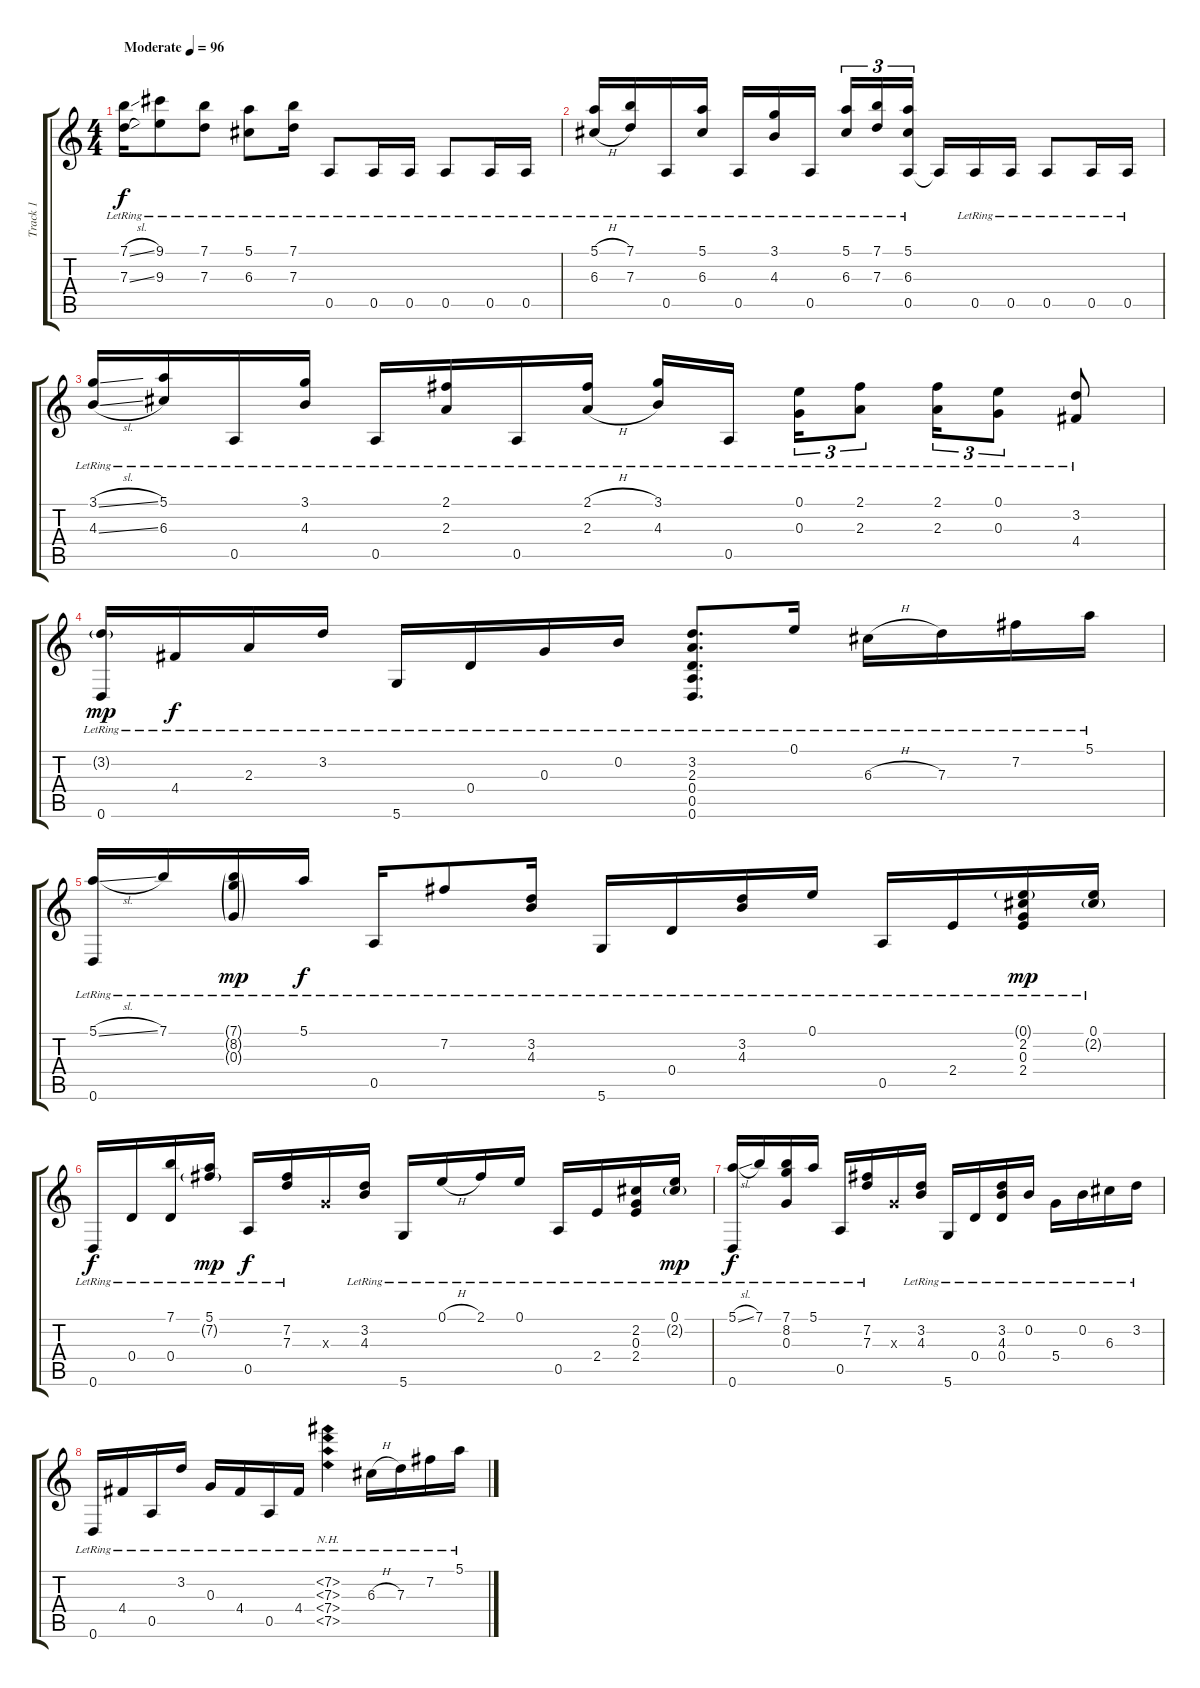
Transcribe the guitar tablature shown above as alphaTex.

\track ("Track 1" "Track 1") {instrument acousticguitarsteel}
\staff {score tabs}
\tuning (E4 B3 G3 D3 A2 D2) {hide}
\ts (4 4)
\tempo (96 "Moderate")
\clef g2
\ks c
(7.1{sl lr} 7.3{sl lr}).16{dy f instrument acousticguitarsteel} (9.1{lr} 9.3{lr}).8 (7.1{lr} 7.3{lr}).8 (5.1{lr} 6.3{lr}).8 (7.1{lr} 7.3{lr}).16 0.5{lr}.8 0.5{lr}.16 0.5{lr}.16 0.5{lr}.8 0.5{lr}.16 0.5{lr}.16 |
(5.1{h lr} 6.3{h lr}).16 (7.1{lr} 7.3{lr}).16 0.5{lr}.16 (5.1{lr} 6.3{lr}).16 0.5{lr}.16 (3.1{lr} 4.3{lr}).16 0.5{lr}.16{beam splitsecondary} (5.1{lr} 6.3{lr}).16{tu (3 2)} (7.1{lr} 7.3{lr}).16{tu (3 2)} (5.1{lr} 6.3{lr} 0.5{lr}).16{tu (3 2) beam splitsecondary} 0.5{t}.16 0.5{lr}.16 0.5{lr}.16 0.5{lr}.8 0.5{lr}.16 0.5{lr}.16 |
(3.1{sl lr} 4.3{sl lr}).16 (5.1{lr} 6.3{lr}).16 0.5{lr}.16 (3.1{lr} 4.3{lr}).16 0.5{lr}.16 (2.1{lr} 2.3{lr}).16 0.5{lr}.16 (2.1{h lr} 2.3{h lr}).16 (3.1{lr} 4.3{lr}).16 0.5{lr}.16{beam splitsecondary} (0.1{lr} 0.3{lr}).16{tu (3 2)} (2.1{lr} 2.3{lr}).8{tu (3 2)} (2.1{lr} 2.3{lr}).16{tu (3 2)} (0.1{lr} 0.3{lr}).8{tu (3 2)} (3.2{lr} 4.4{lr}).8 |
(3.2{g lr} 0.6{lr}).16{dy mp} 4.4{lr}.16{dy f} 2.3{lr}.16 3.2{lr}.16 5.6{lr}.16 0.4{lr}.16 0.3{lr}.16 0.2{lr}.16 (3.2{lr} 2.3{lr} 0.4{lr} 0.5{lr} 0.6{lr}).8{d} 0.1{lr}.16 6.3{h lr}.16 7.3{lr}.16 7.2{lr}.16 5.1{lr}.16 |
(5.1{sl lr} 0.6{lr}).16 7.1{lr}.16 (7.1{g lr} 8.2{g lr} 0.3{g lr}).16{dy mp} 5.1{lr}.16{dy f} 0.5{lr}.16 7.2{lr}.8 (3.2{lr} 4.3{lr}).16 5.6{lr}.16 0.4{lr}.16 (3.2{lr} 4.3{lr}).16 0.1{lr}.16 0.5{lr}.16 2.4{lr}.16 (0.1{g lr} 2.2{lr} 0.3{lr} 2.4{lr}).16{dy mp} (0.1{lr} 2.2{g lr}).16 |
0.6{lr}.16{dy f} 0.4{lr}.16 (7.1{lr} 0.4{lr}).16 (5.1{lr} 7.2{g lr}).16{dy mp} 0.5{lr}.16{dy f} (7.2{lr} 7.3{lr}).16 0.3{x}.16 (3.2{lr} 4.3{lr}).16 5.6{lr}.16 0.1{h lr}.16 2.1{lr}.16 0.1{lr}.16 0.5{lr}.16 2.4{lr}.16 (2.2{lr} 0.3{lr} 2.4{lr}).16 (0.1{lr} 2.2{g lr}).16{dy mp} |
(5.1{sl lr} 0.6{lr}).16{dy f} 7.1{lr}.16 (7.1{lr} 8.2{lr} 0.3{lr}).16 5.1{lr}.16 0.5{lr}.16 (7.2{lr} 7.3{lr}).16 0.3{x}.16 (3.2{lr} 4.3{lr}).16 5.6{lr}.16 0.4{lr}.16 (3.2{lr} 4.3{lr} 0.4{lr}).16 0.2{lr}.16 5.4{lr}.16 0.2{lr}.16 6.3{lr}.16 3.2{lr}.16 |
0.6{lr}.16 4.4{lr}.16 0.5{lr}.16 3.2{lr}.16 0.3{lr}.16 4.4{lr}.16 0.5{lr}.16 4.4{lr}.16 (7.2{nh lr} 7.3{nh lr} 7.4{nh lr} 7.5{nh lr}).4 6.3{h lr}.16 7.3{lr}.16 7.2{lr}.16 5.1{lr}.16
